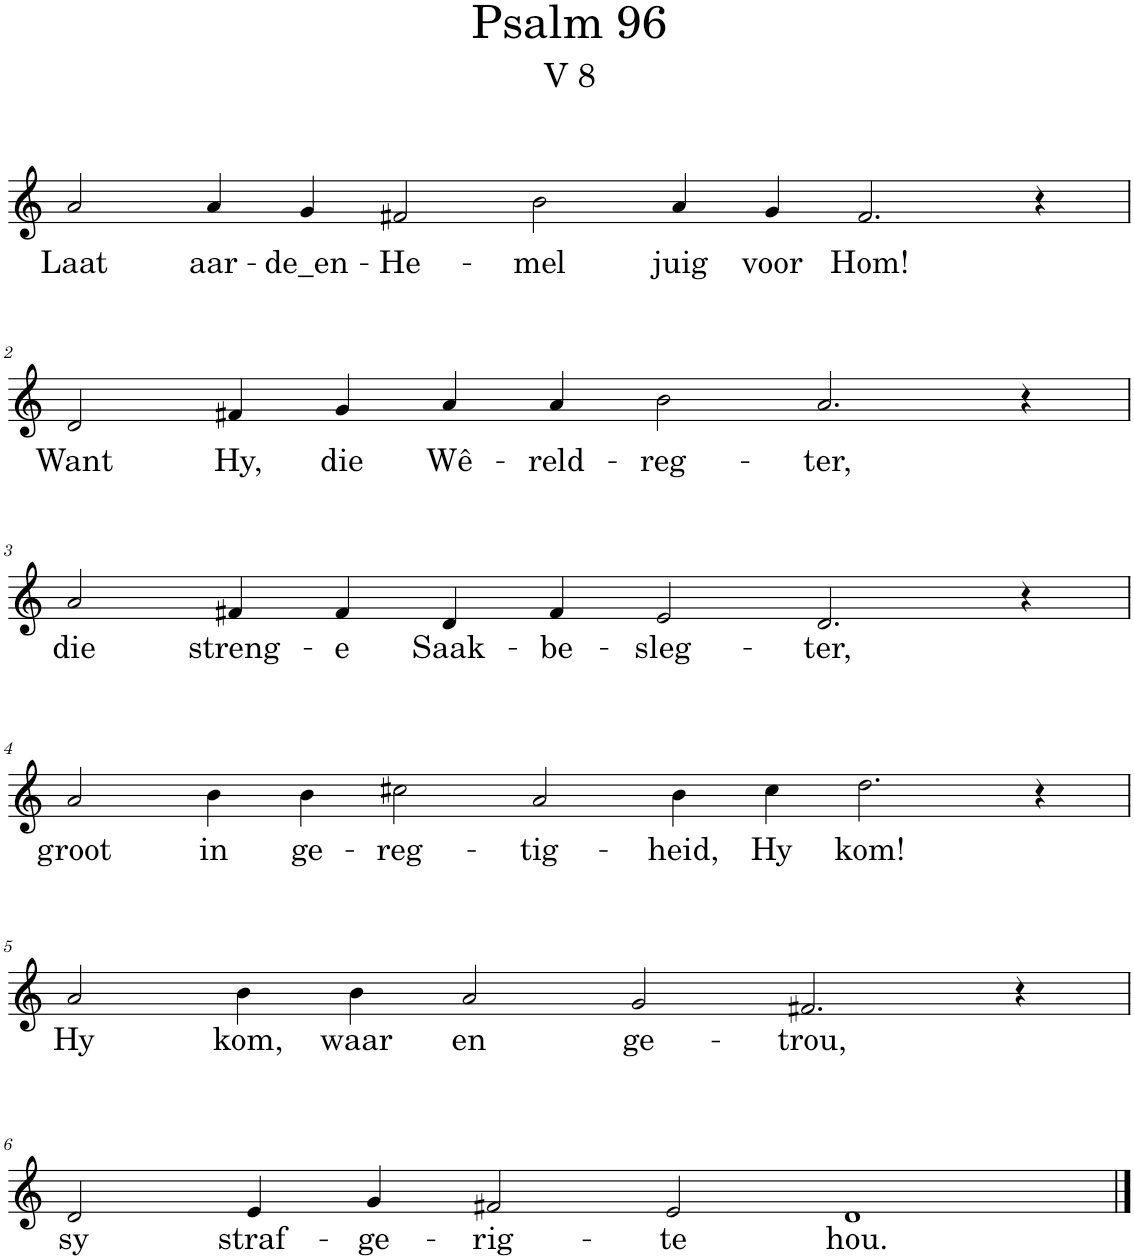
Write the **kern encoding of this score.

**kern	**text
*part1	*part1
*staff1	*staff1
*I"Pipe Organ	*
*I'Org.	*
*clefG2	*
*k[]	*
*M14/4	*
=1	=1
!	!LO:LY:b
2a/	Laat
!	!LO:LY:b
4a/	aar-
!	!LO:LY:b
4g/	-de_en-
!	!LO:LY:b
2f#X/	-He-
!	!LO:LY:b
2b\	-mel
!	!LO:LY:b
4a/	juig
!	!LO:LY:b
4g/	voor
!	!LO:LY:b
2.f#/	Hom!
4r	.
!!LO:LB:g=z
=2	=2
*M12/4	*
!	!LO:LY:b
2d/	Want
!	!LO:LY:b
4f#X/	Hy,
!	!LO:LY:b
4g/	die
!	!LO:LY:b
4a/	Wê-
!	!LO:LY:b
4a/	-reld-
!	!LO:LY:b
2b\	-reg-
!	!LO:LY:b
2.a/	-ter,
4r	.
!!LO:LB:g=z
=3	=3
!	!LO:LY:b
2a/	die
!	!LO:LY:b
4f#X/	streng-
!	!LO:LY:b
4f#/	-e
!	!LO:LY:b
4d/	Saak-
!	!LO:LY:b
4f#/	-be-
!	!LO:LY:b
2e/	-sleg-
!	!LO:LY:b
2.d/	-ter,
4r	.
!!LO:LB:g=z
=4	=4
*M14/4	*
!	!LO:LY:b
2a/	groot
!	!LO:LY:b
4b\	in
!	!LO:LY:b
4b\	ge-
!	!LO:LY:b
2cc#X\	-reg-
!	!LO:LY:b
2a/	-tig-
!	!LO:LY:b
4b\	-heid,
!	!LO:LY:b
4cc#\	Hy
!	!LO:LY:b
2.dd\	kom!
4r	.
!!LO:LB:g=z
=5	=5
*M12/4	*
!	!LO:LY:b
2a/	Hy
!	!LO:LY:b
4b\	kom,
!	!LO:LY:b
4b\	waar
!	!LO:LY:b
2a/	en
!	!LO:LY:b
2g/	ge-
!	!LO:LY:b
2.f#X/	-trou,
4r	.
!!LO:LB:g=z
=6	=6
!	!LO:LY:b
2d/	sy
!	!LO:LY:b
4e/	straf-
!	!LO:LY:b
4g/	-ge-
!	!LO:LY:b
2f#X/	-rig-
!	!LO:LY:b
2e/	-te
!	!LO:LY:b
1d	hou.
==	==
*-	*-
